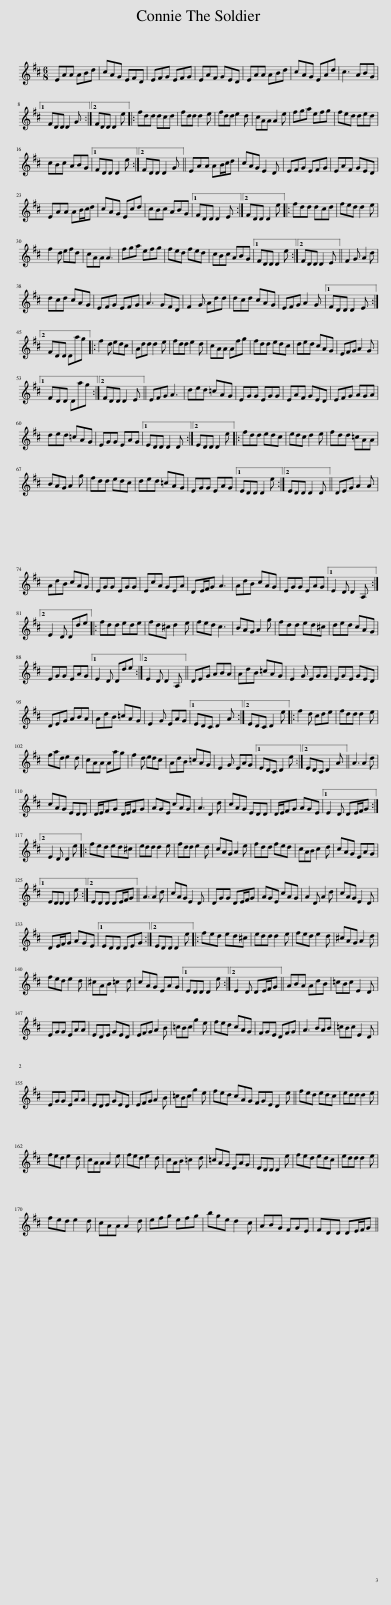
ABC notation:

X:1
L:1/8
M:6/8
I:linebreak $
K:D
V:1 treble
V:1
 EAA ABd | cAG EFD | EFG EFG | EAF GED | EAA ABd | %5
 cAG EAd | c3 ABG |1$ FDD D2 G :|2 FDD D2 e |: fdd dcd | %10
 fdd d2 e | fdd e2 d | cAA A2 e | fga efg | fed ded |$ %15
 cBc ABG |1 FDD D2 e :|2 FDD D2 G || EAA AB/c/d | cAG E2 D | %20
 EFG EFG | EAF GED |$ EAA AB/c/d | cAG Ecd | cBc ABG |1 %25
 FDD D2 E :|2 FDD D2 e |: fdd dcd | fed d2 e |$ f2 d efd | %30
 cAA A3 | fga efg | fed fed | cBc ABG |1 FDD D2 e :|2 %35
 FDD D2 E || F2 G A2 d |$ dcd cAG | EFG EFG | A3 GFD | %40
 F2 G Add | dcd cAG | EFG A2 G |1 FDD D2 E :|2$ FDD Dag |: %45
 f2 d edc | Add d2 e | fdd e2 d | cAA Afg | fdd edc | %50
 ded cAG | EFG A2 G |1$ FDD Dag :|2 FDD D2 E || EFG A3 | %55
 ded =cAG | EGG EGG | EAF GED | EFG AGA |$ ded =cAG | %60
 EGG EAG |1 EDD D2 D :|2 EDD D2 e |: fdd edc | edc d2 e | %65
 fdd =cAA |$ BAG A2 g | fdd edc | ded =cAG | EGG EAG |1 %70
 EDD D2 e :|2 EDD D2 D || DEG A2 A |$ AdB cAG | EGG EGG | %75
 EcA GEA | DE/F/G A3 | AdB cAG | EGG EAG |1 E2 D D2 A, :|2$ %80
 E2 D Dde |: fdd ede | fd^c d2 e | fed c3 | BAG A2 g | %85
 fdd ed^c | ded cAG |$ EGG EAG |1 E2 D Dde :|2 E2 D D2 A, || %90
 DEG ABA | AdB =cAG | E2 G EGG | EGE GED |$ DEG ABA | %95
 AdB =cAG | E2 G EAG |1 EDC D2 A :|2 EDC D2 e |: f2 d cde | %100
 fdd d2 e |$ fad e2 d | cAA Aag | f2 d edc | AdB =cAG | %105
 E2 G EAG |1 EDC D2 e :|2 EDC D2 A || A3 A2 d |$ cAG EDD | %110
 D/E/FG D/E/FG | AGE cAG | A3 D2 d | cAG EDD | D/E/FG AGE |1 %115
 E2 D DE/F/G :|2$ E2 D D2 e |: fed ed^c | edd d2 e | fdd e2 d | %120
 cAG A2 e | fdd fed | cAB c2 d | cAG EAG |1$ EDD D2 e :|2 %125
 EDD DE/F/G || A3 A2 d | cAG E2 D | DGG DE/F/G | AGE cAG | %130
 A2 D A2 d | cAG E2 D |$ DE/F/G AGE |1 EDD DEG :|2 EDD D2 e |: %135
 fed ed^c | edd d2 e | fed e2 d | ^cAG A2 d |$ fed e2 d | %140
 ^cAB =c2 d | cAG EAG |1 EDD D2 e :|2 E2 D DE/F/G || ABA AdB | %145
 =cBc E2 D |$ EGG EAA | EDE GED | EFG A2 B | =cBc g2 e | %150
 fed cAG | FGE DFG | A3 BAB | =cBc E2 D |$ EGG EAA | %155
 EDE GED | EFG A2 B | =cBc g2 e | fed cAG FGE D2 e || fed edc | %160
 edd d2 e |$ fed e2 d | cAA A2 e | fed e2 d | cAB =c2 d | %165
 =cAG EAG | EDD D2 e | fed edc | edd d2 e |$ fed e2 d | %170
 cAA A2 d | efg efg | bge d2 c | ABG FGE | FDD DE/F/G || %175
